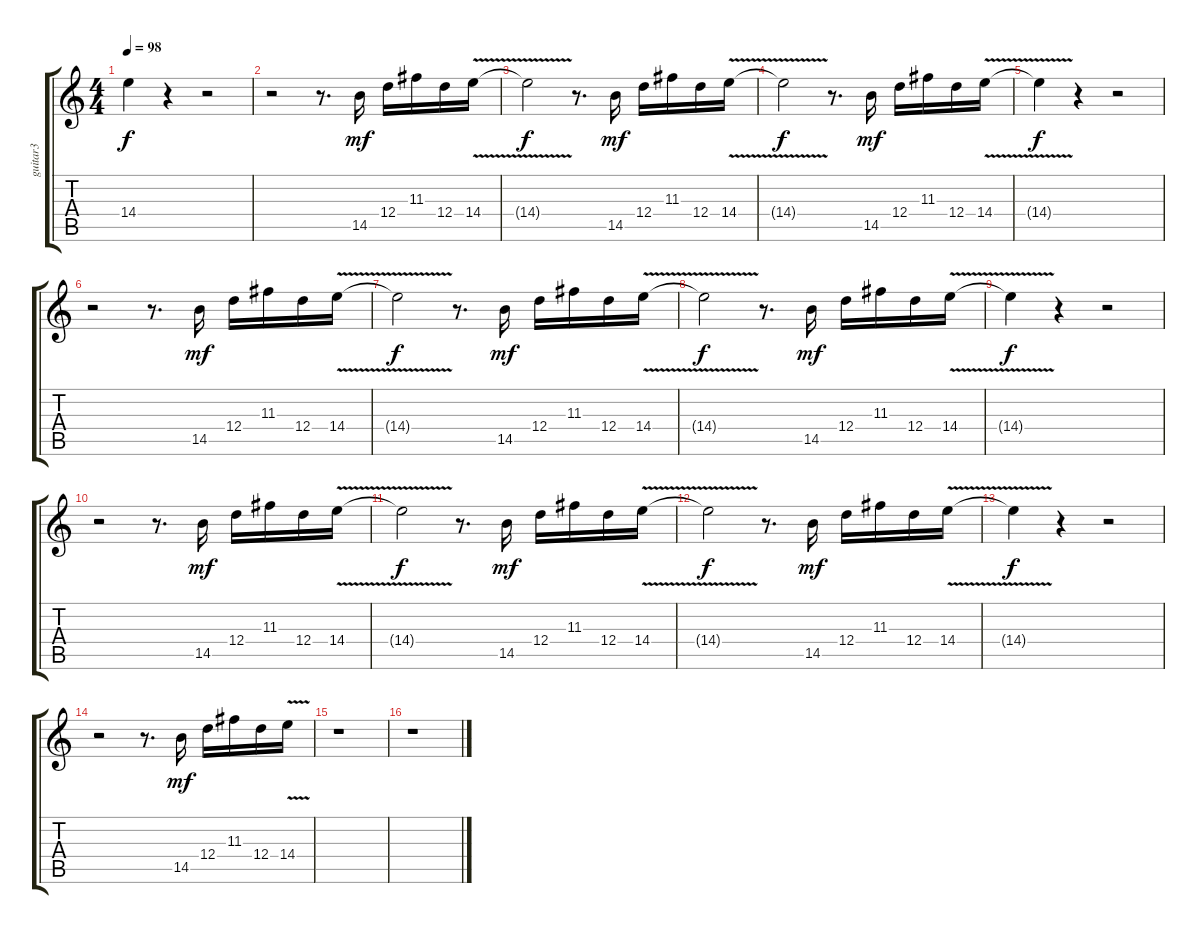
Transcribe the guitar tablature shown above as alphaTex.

\track ("guitar3" "guitar3") {instrument distortionguitar}
\staff {score tabs}
\tuning (E4 B3 G3 D3 A2 E2) {hide}
\ts (4 4)
\tempo 98
\clef g2
\ks c
14.4{t}.4{dy f} r.4 r.2 |
r.2 r.8{d} 14.5.16{dy mf} 12.4.16 11.3.16 12.4.16 14.4{v}.16 |
14.4{v t}.2{dy f} r.8{d} 14.5.16{dy mf} 12.4.16 11.3.16 12.4.16 14.4{v}.16 |
14.4{v t}.2{dy f} r.8{d} 14.5.16{dy mf} 12.4.16 11.3.16 12.4.16 14.4{v}.16 |
14.4{t}.4{dy f} r.4 r.2 |
r.2 r.8{d} 14.5.16{dy mf} 12.4.16 11.3.16 12.4.16 14.4{v}.16 |
14.4{v t}.2{dy f} r.8{d} 14.5.16{dy mf} 12.4.16 11.3.16 12.4.16 14.4{v}.16 |
14.4{v t}.2{dy f} r.8{d} 14.5.16{dy mf} 12.4.16 11.3.16 12.4.16 14.4{v}.16 |
14.4{t}.4{dy f} r.4 r.2 |
r.2 r.8{d} 14.5.16{dy mf} 12.4.16 11.3.16 12.4.16 14.4{v}.16 |
14.4{v t}.2{dy f} r.8{d} 14.5.16{dy mf} 12.4.16 11.3.16 12.4.16 14.4{v}.16 |
14.4{v t}.2{dy f} r.8{d} 14.5.16{dy mf} 12.4.16 11.3.16 12.4.16 14.4{v}.16 |
14.4{t}.4{dy f} r.4 r.2 |
r.2 r.8{d} 14.5.16{dy mf} 12.4.16 11.3.16 12.4.16 14.4{v}.16 |
r.1 |
r.1
